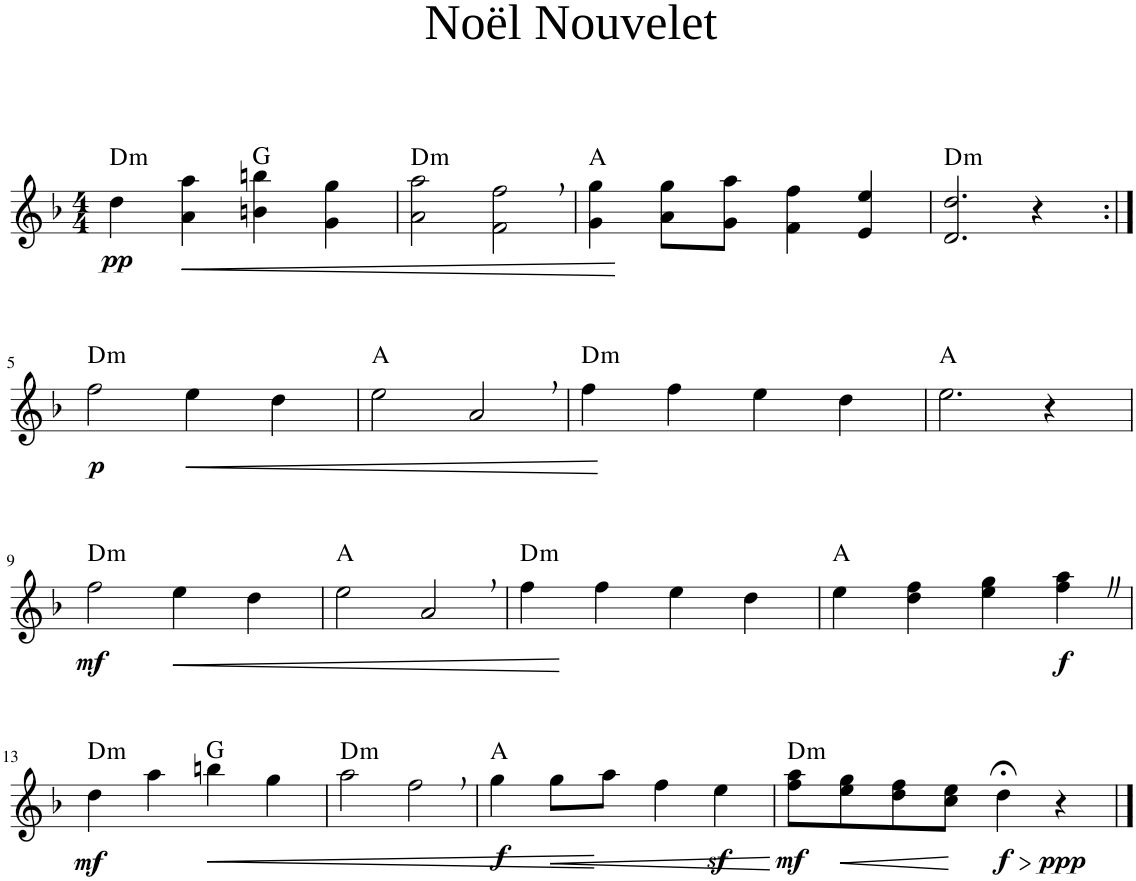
**kern	**dynam	**harte
*part1	*part1	*part1
*staff1	*staff1	*
*I"Piano	*	*
*I'Pno	*	*
*clefG2	*	*
*k[b-]	*	*
*M4/4	*	*
=1	=1	=1
!	!LO:DY:b	!LO:H:kt=m
4dd\	pp	D:min
!	!LO:HP:b	!
4a\ 4aa\	<	.
4bn\ 4bbn\	.	G:maj
4g\ 4gg\	.	.
.	[	.
=2	=2	=2
!	!	!LO:H:kt=m
2a\ 2aa\	.	D:min
2f\, 2ff\,	.	.
=3	=3	=3
4g\ 4gg\	.	A:maj
8a\ 8gg\L	.	.
8g\ 8aa\J	.	.
4f\ 4ff\	.	.
4e/ 4ee/	.	.
=4	=4	=4
!	!	!LO:H:kt=m
2.d/ 2.dd/	.	D:min
4r	.	.
!!LO:LB:g=z
=5:|!	=5:|!	=5:|!
!	!LO:DY:b	!LO:H:kt=m
2ff\	p	D:min
!	!LO:HP:b	!
4ee\	<	.
4dd\	.	.
.	[	.
=6	=6	=6
2ee\	.	A:maj
2a,/	.	.
=7	=7	=7
!	!	!LO:H:kt=m
4ff\	.	D:min
4ff\	.	.
4ee\	.	.
4dd\	.	.
=8	=8	=8
2.ee\	.	A:maj
4r	.	.
!!LO:LB:g=z
=9	=9	=9
!	!LO:DY:b	!LO:H:kt=m
2ff\	mf	D:min
!	!LO:HP:b	!
4ee\	<	.
4dd\	.	.
.	[	.
=10	=10	=10
2ee\	.	A:maj
2a,/	.	.
=11	=11	=11
!	!	!LO:H:kt=m
4ff\	.	D:min
4ff\	.	.
4ee\	.	.
4dd\	.	.
=12	=12	=12
4ee\	.	A:maj
4dd\ 4ff\	.	.
4ee\ 4gg\	.	.
!	!LO:DY:b	!
4ff\Z 4aa\Z	f	.
!!LO:LB:g=z
=13	=13	=13
!	!LO:DY:b	!LO:H:kt=m
4dd\	mf	D:min
4aa\	.	.
!	!LO:HP:b	!
4bbn\	<	G:maj
4gg\	.	.
.	[	.
=14	=14	=14
!	!	!LO:H:kt=m
2aa\	.	D:min
2ff,\	.	.
=15	=15	=15
!	!LO:DY:b	!
4gg\	f	A:maj
!	!LO:HP:b	!
8gg\L	<	.
8aa\J	.	.
4ff\	.	.
4eez<\	.	.
.	[	.
=16	=16	=16
!	!LO:DY:b	!LO:H:kt=m
8ff\ 8aa\L	mf	D:min
!	!LO:HP:b	!
8ee\ 8gg\	<	.
8dd\ 8ff\	.	.
8cc\ 8ee\J	.	.
!	!LO:HP:b	!
!	!LO:DY:n=1:b	!
4dd;<\	> f	.
!	!LO:DY:n=2:b	!
4r	ppp	.
.	[ ]	.
==	==	==
*-	*-	*-
